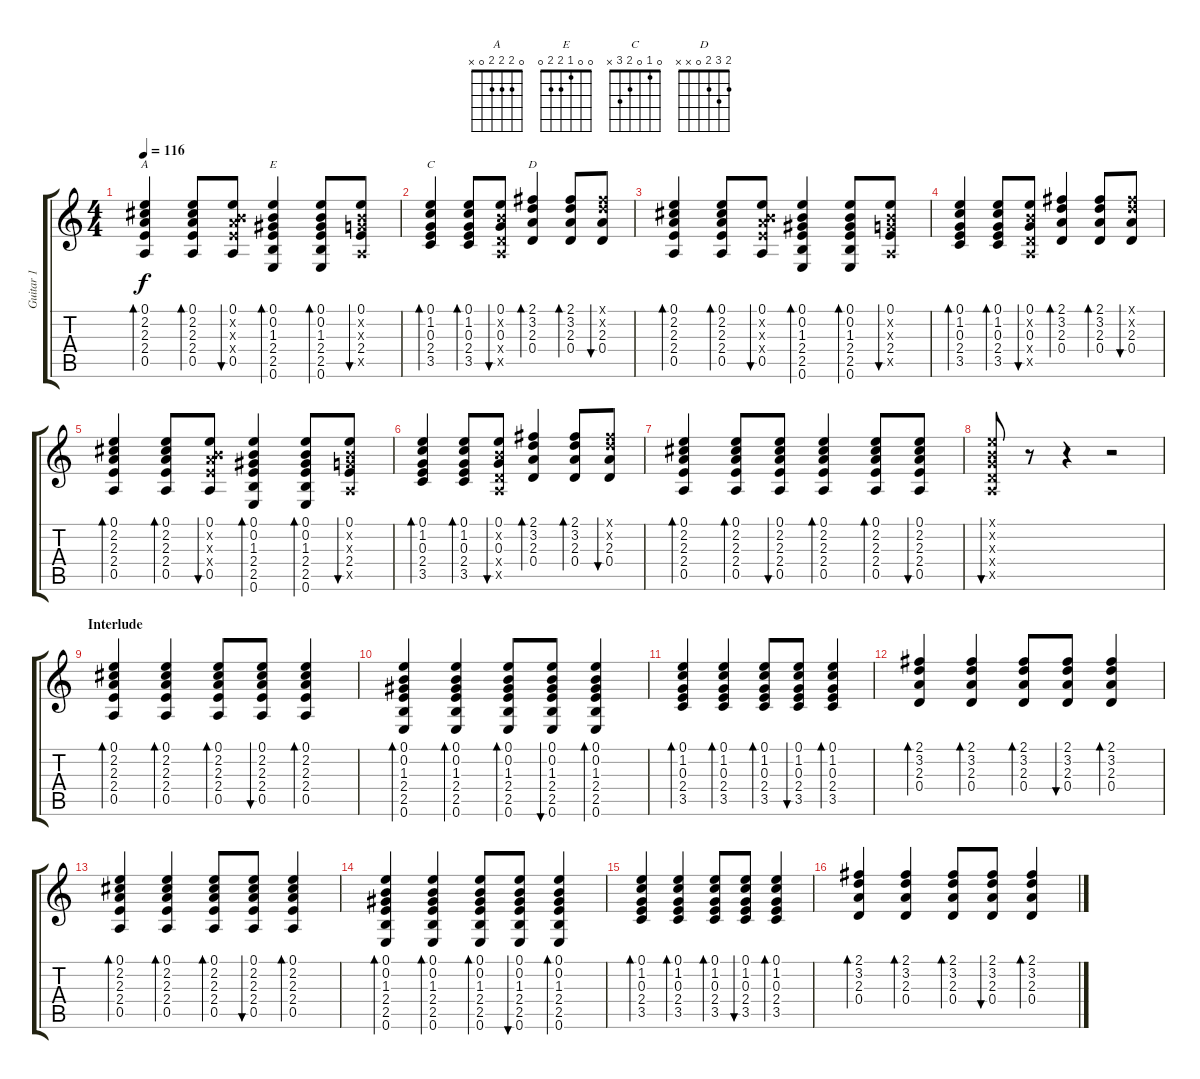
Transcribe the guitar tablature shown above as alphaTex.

\track ("Guitar 1" "Guitar 1") {instrument electricguitarclean}
\staff {score tabs}
\tuning (E4 B3 G3 D3 A2 E2) {hide}
\chord ("A" 0 2 2 2 0 x)
\chord ("E" 0 0 1 2 2 0)
\chord ("C" 0 1 0 2 3 x)
\chord ("D" 2 3 2 0 x x)
\ts (4 4)
\tempo 116
\clef g2
\ks c
(0.1 2.2 2.3 2.4 0.5).4{bd 60 ch "A" dy f} (0.1 2.2 2.3 2.4 0.5).8{bd 60} (0.1 0.2{x} 2.3{x} 2.4{x} 0.5).8{bu 60} (0.1 0.2 1.3 2.4 2.5 0.6).4{bd 60 ch "E"} (0.1 0.2 1.3 2.4 2.5 0.6).8{bd 60} (0.1 0.2{x} 0.3{x} 2.4 0.5{x}).8{bu 60} |
(0.1 1.2 0.3 2.4 3.5).4{bd 60 ch "C"} (0.1 1.2 0.3 2.4 3.5).8{bd 30} (0.1 0.2{x} 0.3 0.4{x} 0.5{x}).8{bu 30} (2.1 3.2 2.3 0.4).4{bd 30 ch "D"} (2.1 3.2 2.3 0.4).8{bd 30} (2.1{x} 3.2{x} 2.3 0.4).8{bu 30} |
(0.1 2.2 2.3 2.4 0.5).4{bd 60} (0.1 2.2 2.3 2.4 0.5).8{bd 60} (0.1 0.2{x} 2.3{x} 2.4{x} 0.5).8{bu 60} (0.1 0.2 1.3 2.4 2.5 0.6).4{bd 60} (0.1 0.2 1.3 2.4 2.5 0.6).8{bd 60} (0.1 0.2{x} 0.3{x} 2.4 0.5{x}).8{bu 60} |
(0.1 1.2 0.3 2.4 3.5).4{bd 60} (0.1 1.2 0.3 2.4 3.5).8{bd 30} (0.1 0.2{x} 0.3 0.4{x} 0.5{x}).8{bu 30} (2.1 3.2 2.3 0.4).4{bd 30} (2.1 3.2 2.3 0.4).8{bd 30} (2.1{x} 3.2{x} 2.3 0.4).8{bu 30} |
(0.1 2.2 2.3 2.4 0.5).4{bd 60} (0.1 2.2 2.3 2.4 0.5).8{bd 60} (0.1 0.2{x} 2.3{x} 2.4{x} 0.5).8{bu 60} (0.1 0.2 1.3 2.4 2.5 0.6).4{bd 60} (0.1 0.2 1.3 2.4 2.5 0.6).8{bd 60} (0.1 0.2{x} 0.3{x} 2.4 0.5{x}).8{bu 60} |
(0.1 1.2 0.3 2.4 3.5).4{bd 60} (0.1 1.2 0.3 2.4 3.5).8{bd 30} (0.1 0.2{x} 0.3 0.4{x} 0.5{x}).8{bu 30} (2.1 3.2 2.3 0.4).4{bd 30} (2.1 3.2 2.3 0.4).8{bd 30} (2.1{x} 3.2{x} 2.3 0.4).8{bu 30} |
(0.1 2.2 2.3 2.4 0.5).4{bd 120} (0.1 2.2 2.3 2.4 0.5).8{bd 120} (0.1 2.2 2.3 2.4 0.5).8{bu 120} (0.1 2.2 2.3 2.4 0.5).4{bd 120} (0.1 2.2 2.3 2.4 0.5).8{bd 120} (0.1 2.2 2.3 2.4 0.5).8{bu 120} |
(0.1{x} 0.2{x} 0.3{x} 0.4{x} 0.5{x}).8{bu 120} r.8 r.4 r.2 |
\section ("" "Interlude")
(0.1 2.2 2.3 2.4 0.5).4{bd 120} (0.1 2.2 2.3 2.4 0.5).4{bd 120} (0.1 2.2 2.3 2.4 0.5).8{bd 120} (0.1 2.2 2.3 2.4 0.5).8{bu 120} (0.1 2.2 2.3 2.4 0.5).4{bd 120} |
(0.1 0.2 1.3 2.4 2.5 0.6).4{bd 120} (0.1 0.2 1.3 2.4 2.5 0.6).4{bd 120} (0.1 0.2 1.3 2.4 2.5 0.6).8{bd 120} (0.1 0.2 1.3 2.4 2.5 0.6).8{bu 120} (0.1 0.2 1.3 2.4 2.5 0.6).4{bd 120} |
(0.1 1.2 0.3 2.4 3.5).4{bd 120} (0.1 1.2 0.3 2.4 3.5).4{bd 120} (0.1 1.2 0.3 2.4 3.5).8{bd 120} (0.1 1.2 0.3 2.4 3.5).8{bu 120} (0.1 1.2 0.3 2.4 3.5).4{bd 120} |
(2.1 3.2 2.3 0.4).4{bd 120} (2.1 3.2 2.3 0.4).4{bd 120} (2.1 3.2 2.3 0.4).8{bd 120} (2.1 3.2 2.3 0.4).8{bu 120} (2.1 3.2 2.3 0.4).4{bd 120} |
(0.1 2.2 2.3 2.4 0.5).4{bd 120} (0.1 2.2 2.3 2.4 0.5).4{bd 120} (0.1 2.2 2.3 2.4 0.5).8{bd 120} (0.1 2.2 2.3 2.4 0.5).8{bu 120} (0.1 2.2 2.3 2.4 0.5).4{bd 120} |
(0.1 0.2 1.3 2.4 2.5 0.6).4{bd 120} (0.1 0.2 1.3 2.4 2.5 0.6).4{bd 120} (0.1 0.2 1.3 2.4 2.5 0.6).8{bd 120} (0.1 0.2 1.3 2.4 2.5 0.6).8{bu 120} (0.1 0.2 1.3 2.4 2.5 0.6).4{bd 120} |
(0.1 1.2 0.3 2.4 3.5).4{bd 120} (0.1 1.2 0.3 2.4 3.5).4{bd 120} (0.1 1.2 0.3 2.4 3.5).8{bd 120} (0.1 1.2 0.3 2.4 3.5).8{bu 120} (0.1 1.2 0.3 2.4 3.5).4{bd 120} |
(2.1 3.2 2.3 0.4).4{bd 120} (2.1 3.2 2.3 0.4).4{bd 120} (2.1 3.2 2.3 0.4).8{bd 120} (2.1 3.2 2.3 0.4).8{bu 120} (2.1 3.2 2.3 0.4).4{bd 120}
